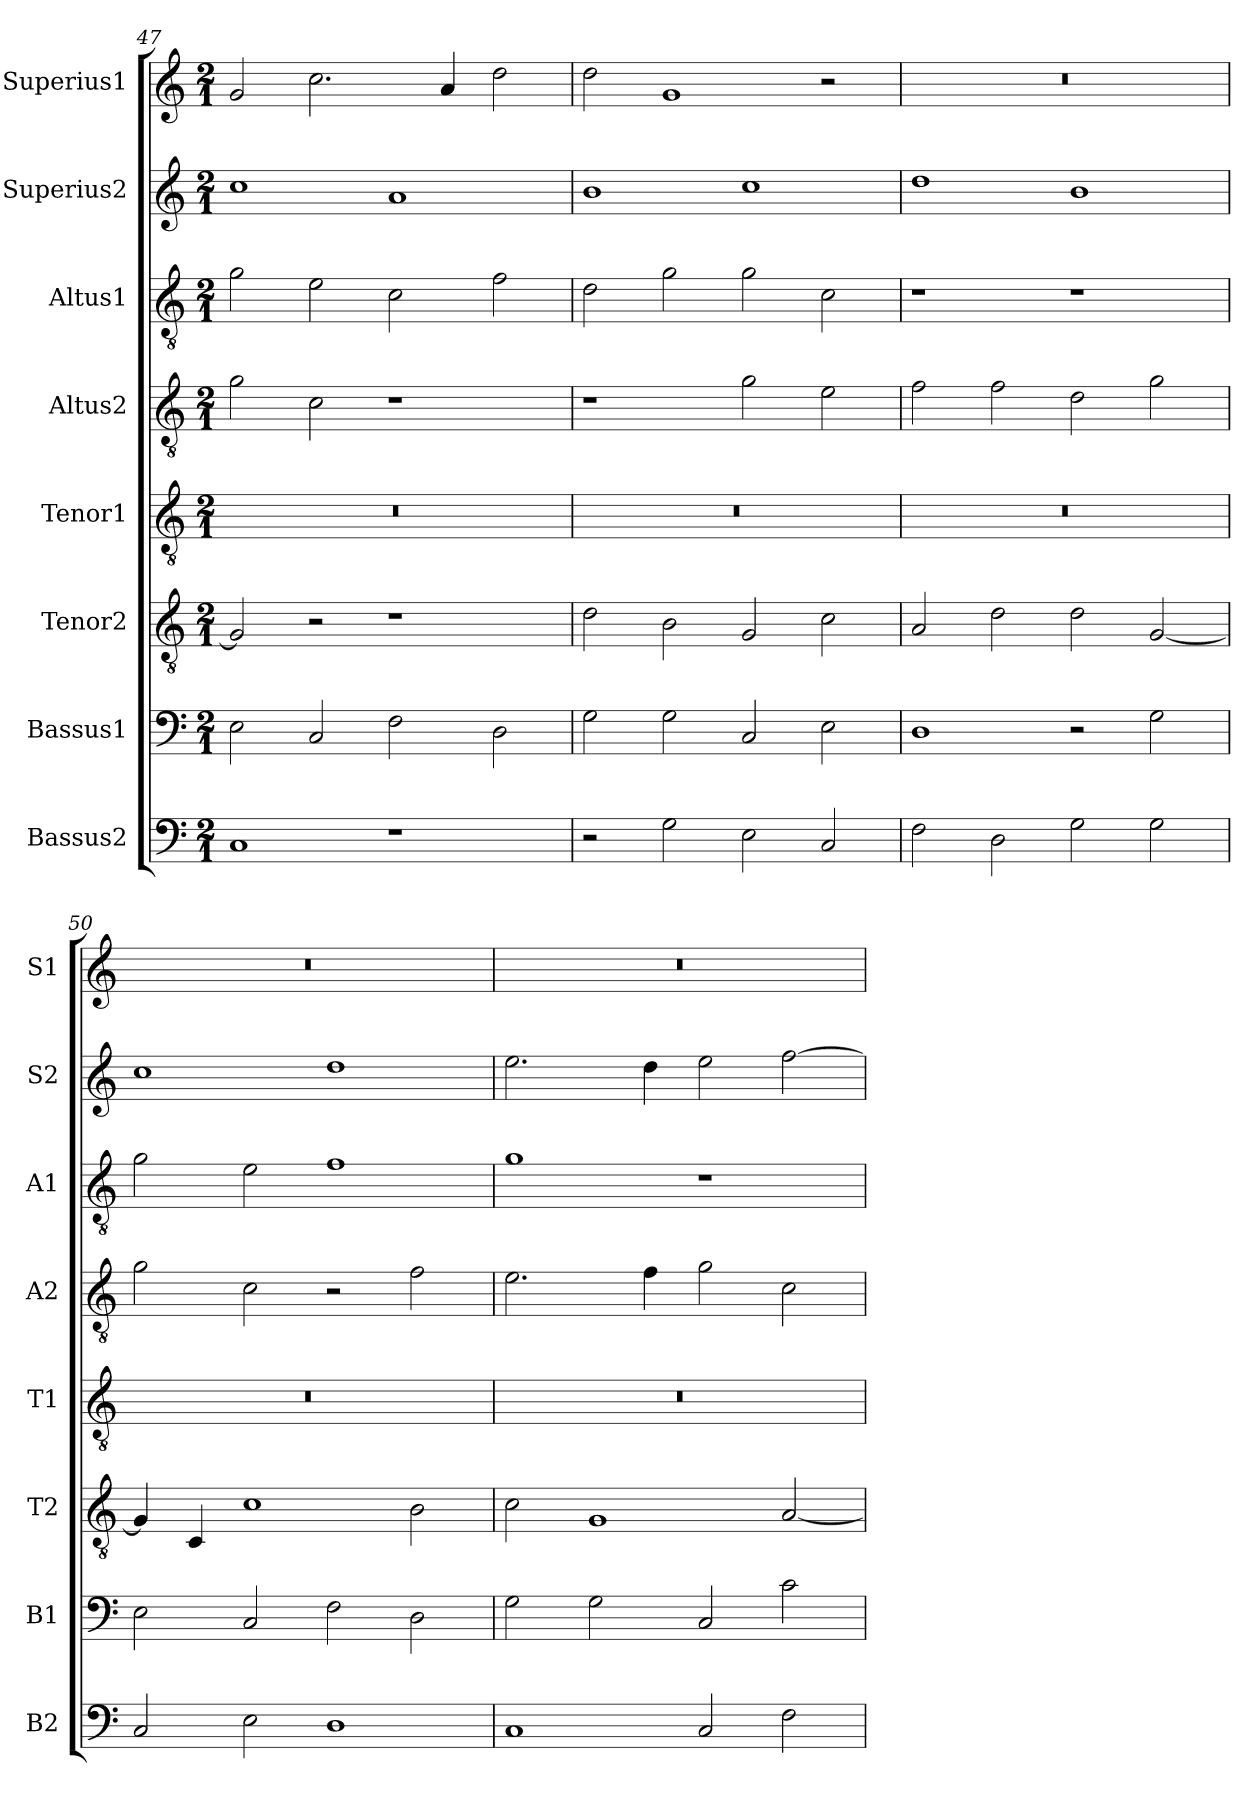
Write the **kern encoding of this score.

**kern	**kern	**kern	**kern	**kern	**kern	**kern	**kern
*part8	*part7	*part6	*part5	*part4	*part3	*part2	*part1
*staff8	*staff7	*staff6	*staff5	*staff4	*staff3	*staff2	*staff1
*I"Bassus2	*I"Bassus1	*I"Tenor2	*I"Tenor1	*I"Altus2	*I"Altus1	*I"Superius2	*I"Superius1
*I'B2	*I'B1	*I'T2	*I'T1	*I'A2	*I'A1	*I'S2	*I'S1
*clefF4	*clefF4	*clefGv2	*clefGv2	*clefGv2	*clefGv2	*clefG2	*clefG2
*k[]	*k[]	*k[]	*k[]	*k[]	*k[]	*k[]	*k[]
*M2/1	*M2/1	*M2/1	*M2/1	*M2/1	*M2/1	*M2/1	*M2/1
=47	=47	=47	=47	=47	=47	=47	=47
1C	2E	2G]	0r	2g	2g	1cc	2g
.	2C	2r	.	2c	2e	.	2.cc
1r	2F	1r	.	1r	2c	1a	.
.	.	.	.	.	.	.	4a
.	2D	.	.	.	2f	.	2dd
=48	=48	=48	=48	=48	=48	=48	=48
2r	2G	2d	0r	1r	2d	1b	2dd
2G	2G	2B	.	.	2g	.	1g
2E	2C	2G	.	2g	2g	1cc	.
2C	2E	2c	.	2e	2c	.	2r
=49	=49	=49	=49	=49	=49	=49	=49
2F	1D	2A	0r	2f	1r	1dd	0r
2D	.	2d	.	2f	.	.	.
2G	2r	2d	.	2d	1r	1b	.
2G	2G	[2G	.	2g	.	.	.
=50	=50	=50	=50	=50	=50	=50	=50
2C	2E	4G]	0r	2g	2g	1cc	0r
.	.	4C	.	.	.	.	.
2E	2C	1c	.	2c	2e	.	.
1D	2F	.	.	2r	1f	1dd	.
.	2D	2B	.	2f	.	.	.
=51	=51	=51	=51	=51	=51	=51	=51
1C	2G	2c	0r	2.e	1g	2.ee	0r
.	2G	1G	.	.	.	.	.
.	.	.	.	4f	.	4dd	.
2C	2C	.	.	2g	1r	2ee	.
2F	2c	[2A	.	2c	.	[2ff	.
=	=	=	=	=	=	=	=
*-	*-	*-	*-	*-	*-	*-	*-
